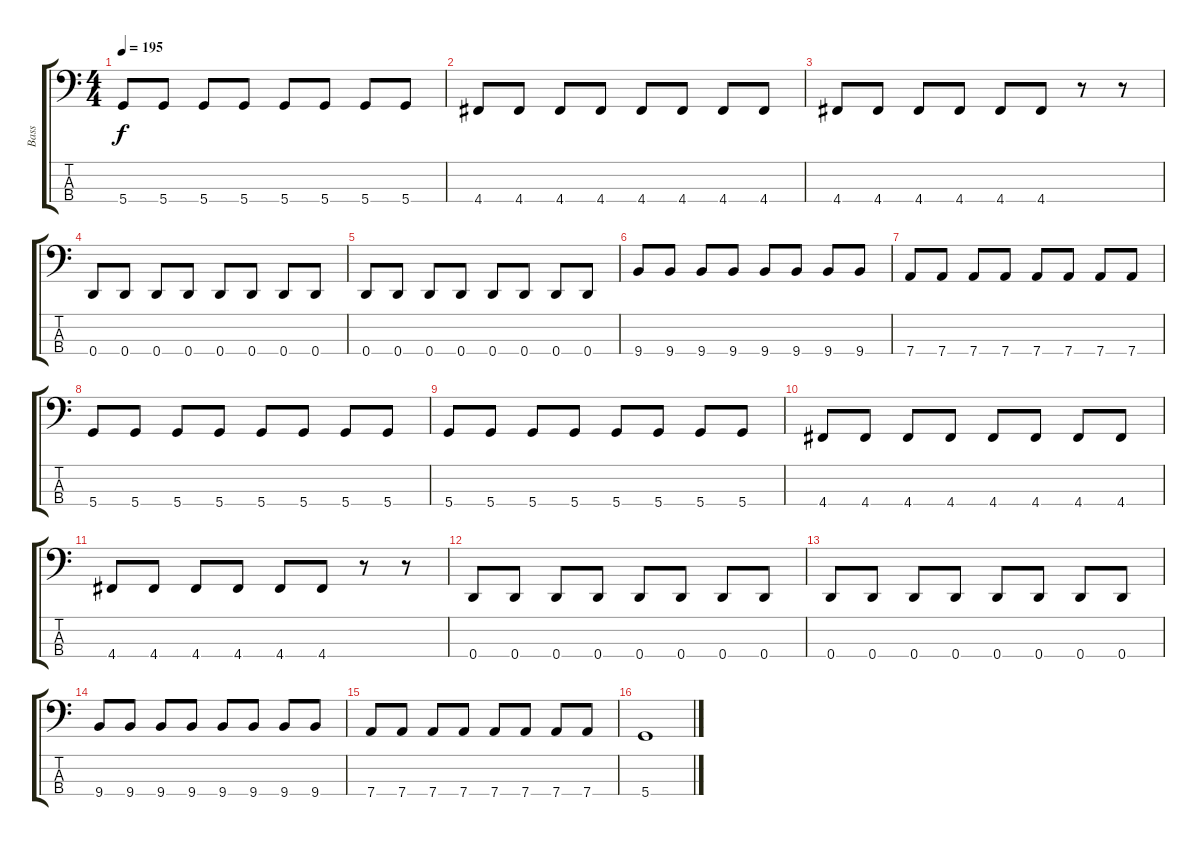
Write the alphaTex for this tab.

\track ("Bass" "Bass") {instrument electricbassfinger}
\staff {score tabs}
\tuning (G2 D2 A1 D1) {hide}
\ts (4 4)
\tempo 195
\clef f4
\ks c
5.4.8{dy f} 5.4.8 5.4.8 5.4.8 5.4.8 5.4.8 5.4.8 5.4.8 |
4.4.8 4.4.8 4.4.8 4.4.8 4.4.8 4.4.8 4.4.8 4.4.8 |
4.4.8 4.4.8 4.4.8 4.4.8 4.4.8 4.4.8 r.8 r.8 |
0.4.8 0.4.8 0.4.8 0.4.8 0.4.8 0.4.8 0.4.8 0.4.8 |
0.4.8 0.4.8 0.4.8 0.4.8 0.4.8 0.4.8 0.4.8 0.4.8 |
9.4.8 9.4.8 9.4.8 9.4.8 9.4.8 9.4.8 9.4.8 9.4.8 |
7.4.8 7.4.8 7.4.8 7.4.8 7.4.8 7.4.8 7.4.8 7.4.8 |
5.4.8 5.4.8 5.4.8 5.4.8 5.4.8 5.4.8 5.4.8 5.4.8 |
5.4.8 5.4.8 5.4.8 5.4.8 5.4.8 5.4.8 5.4.8 5.4.8 |
4.4.8 4.4.8 4.4.8 4.4.8 4.4.8 4.4.8 4.4.8 4.4.8 |
4.4.8 4.4.8 4.4.8 4.4.8 4.4.8 4.4.8 r.8 r.8 |
0.4.8 0.4.8 0.4.8 0.4.8 0.4.8 0.4.8 0.4.8 0.4.8 |
0.4.8 0.4.8 0.4.8 0.4.8 0.4.8 0.4.8 0.4.8 0.4.8 |
9.4.8 9.4.8 9.4.8 9.4.8 9.4.8 9.4.8 9.4.8 9.4.8 |
7.4.8 7.4.8 7.4.8 7.4.8 7.4.8 7.4.8 7.4.8 7.4.8 |
5.4.1
